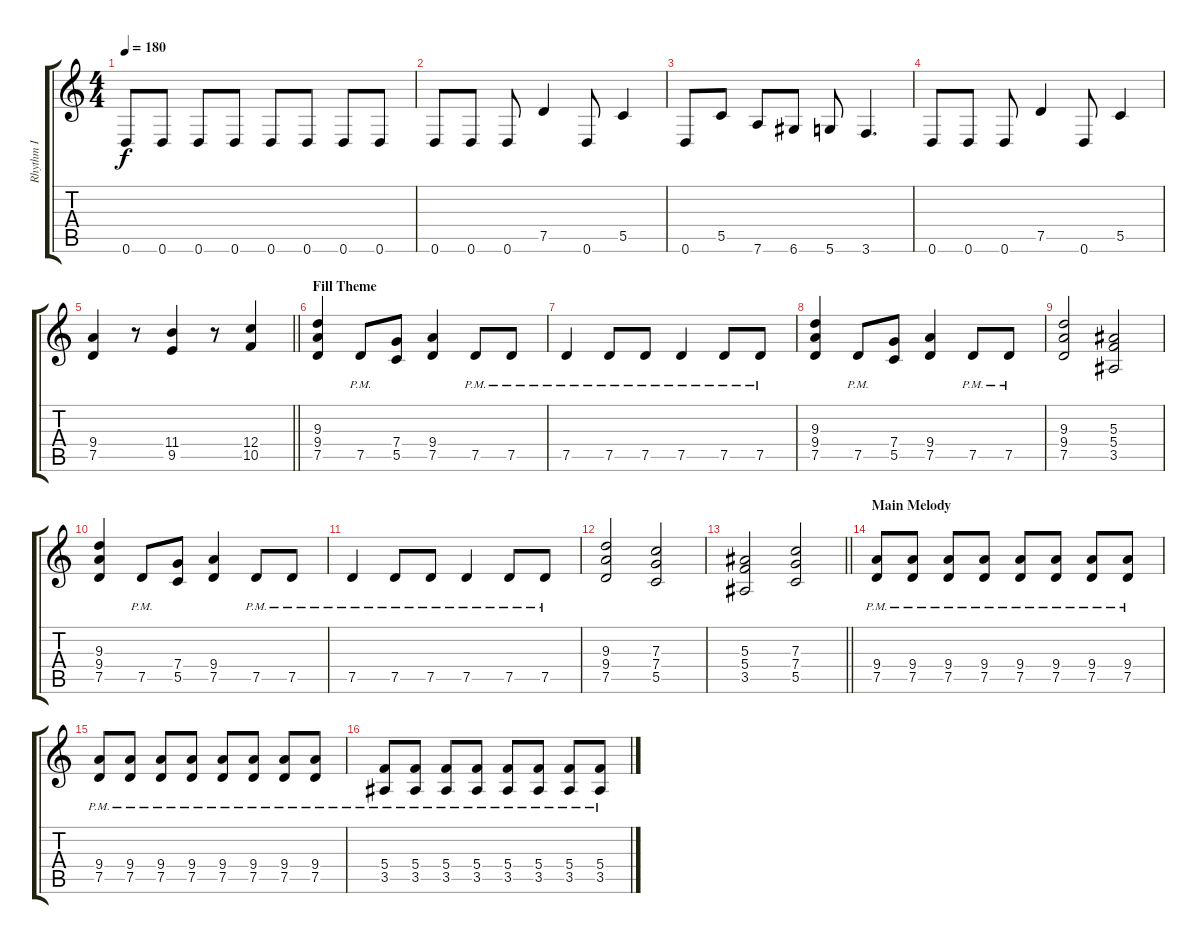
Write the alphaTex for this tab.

\track ("Rhythm I" "Rhythm I") {instrument electricguitarmuted}
\staff {score tabs}
\tuning (D4 A3 F3 C3 G2 D2) {hide}
\ts (4 4)
\tempo 180
\clef g2
\ks c
0.6.8{dy f} 0.6.8 0.6.8 0.6.8 0.6.8 0.6.8 0.6.8 0.6.8 |
0.6.8 0.6.8 0.6.8 7.5.4 0.6.8 5.5.4 |
0.6.8 5.5.8 7.6.8 6.6.8 5.6.8 3.6.4{d} |
0.6.8 0.6.8 0.6.8 7.5.4 0.6.8 5.5.4 |
\barLineRight lightlight
(9.4 7.5).4 r.8 (11.4 9.5).4 r.8 (12.4 10.5).4 |
\section ("" "Fill Theme")
(9.3 9.4 7.5).4 7.5{pm}.8 (7.4 5.5).8 (9.4 7.5).4 7.5{pm}.8 7.5{pm}.8 |
7.5{pm}.4 7.5{pm}.8 7.5{pm}.8 7.5{pm}.4 7.5{pm}.8 7.5{pm}.8 |
(9.3 9.4 7.5).4 7.5{pm}.8 (7.4 5.5).8 (9.4 7.5).4 7.5{pm}.8 7.5{pm}.8 |
(9.3 9.4 7.5).2 (5.3 5.4 3.5).2 |
(9.3 9.4 7.5).4 7.5{pm}.8 (7.4 5.5).8 (9.4 7.5).4 7.5{pm}.8 7.5{pm}.8 |
7.5{pm}.4 7.5{pm}.8 7.5{pm}.8 7.5{pm}.4 7.5{pm}.8 7.5{pm}.8 |
(9.3 9.4 7.5).2 (7.3 7.4 5.5).2 |
\barLineRight lightlight
(5.3 5.4 3.5).2 (7.3 7.4 5.5).2 |
\section ("" "Main Melody")
(9.4{pm} 7.5{pm}).8 (9.4{pm} 7.5{pm}).8 (9.4{pm} 7.5{pm}).8 (9.4{pm} 7.5{pm}).8 (9.4{pm} 7.5{pm}).8 (9.4{pm} 7.5{pm}).8 (9.4{pm} 7.5{pm}).8 (9.4{pm} 7.5{pm}).8 |
(9.4{pm} 7.5{pm}).8 (9.4{pm} 7.5{pm}).8 (9.4{pm} 7.5{pm}).8 (9.4{pm} 7.5{pm}).8 (9.4{pm} 7.5{pm}).8 (9.4{pm} 7.5{pm}).8 (9.4{pm} 7.5{pm}).8 (9.4{pm} 7.5{pm}).8 |
(5.4{pm} 3.5{pm}).8 (5.4{pm} 3.5{pm}).8 (5.4{pm} 3.5{pm}).8 (5.4{pm} 3.5{pm}).8 (5.4{pm} 3.5{pm}).8 (5.4{pm} 3.5{pm}).8 (5.4{pm} 3.5{pm}).8 (5.4{pm} 3.5{pm}).8
